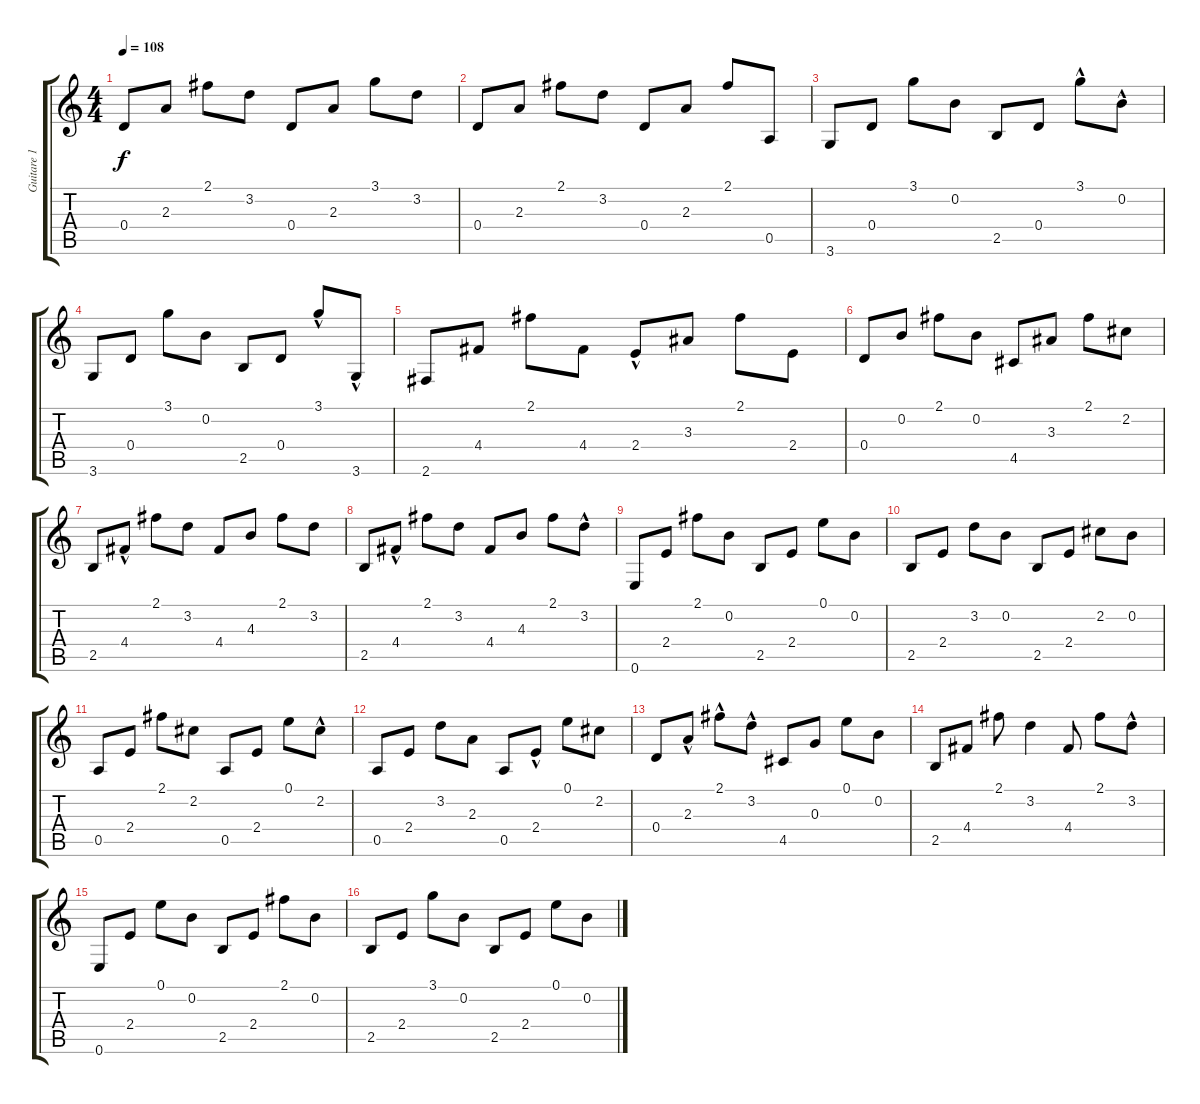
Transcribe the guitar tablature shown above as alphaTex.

\track ("Guitare 1" "Guitare 1") {instrument acousticguitarsteel}
\staff {score tabs}
\tuning (E4 B3 G3 D3 A2 E2) {hide}
\ts (4 4)
\tempo 108
\clef g2
\ks c
0.4.8{dy f} 2.3.8 2.1.8 3.2.8 0.4.8 2.3.8 3.1.8 3.2.8 |
0.4.8 2.3.8 2.1.8 3.2.8 0.4.8 2.3.8 2.1.8 0.5.8 |
3.6.8 0.4.8 3.1.8 0.2.8 2.5.8 0.4.8 3.1{hac}.8 0.2{hac}.8 |
3.6.8 0.4.8 3.1.8 0.2.8 2.5.8 0.4.8 3.1{hac}.8 3.6{hac}.8 |
2.6.8 4.4.8 2.1.8 4.4.8 2.4{hac}.8 3.3.8 2.1.8 2.4.8 |
0.4.8 0.2.8 2.1.8 0.2.8 4.5.8 3.3.8 2.1.8 2.2.8 |
2.5.8 4.4{hac}.8 2.1.8 3.2.8 4.4.8 4.3.8 2.1.8 3.2.8 |
2.5.8 4.4{hac}.8 2.1.8 3.2.8 4.4.8 4.3.8 2.1.8 3.2{hac}.8 |
0.6.8 2.4.8 2.1.8 0.2.8 2.5.8 2.4.8 0.1.8 0.2.8 |
2.5.8 2.4.8 3.2.8 0.2.8 2.5.8 2.4.8 2.2.8 0.2.8 |
0.5.8 2.4.8 2.1.8 2.2.8 0.5.8 2.4.8 0.1.8 2.2{hac}.8 |
0.5.8 2.4.8 3.2.8 2.3.8 0.5.8 2.4{hac}.8 0.1.8 2.2.8 |
0.4.8 2.3{hac}.8 2.1{hac}.8 3.2{hac}.8 4.5.8 0.3.8 0.1.8 0.2.8 |
2.5.8 4.4.8 2.1.8 3.2.4 4.4.8 2.1.8 3.2{hac}.8 |
0.6.8 2.4.8 0.1.8 0.2.8 2.5.8 2.4.8 2.1.8 0.2.8 |
2.5.8 2.4.8 3.1.8 0.2.8 2.5.8 2.4.8 0.1.8 0.2.8
